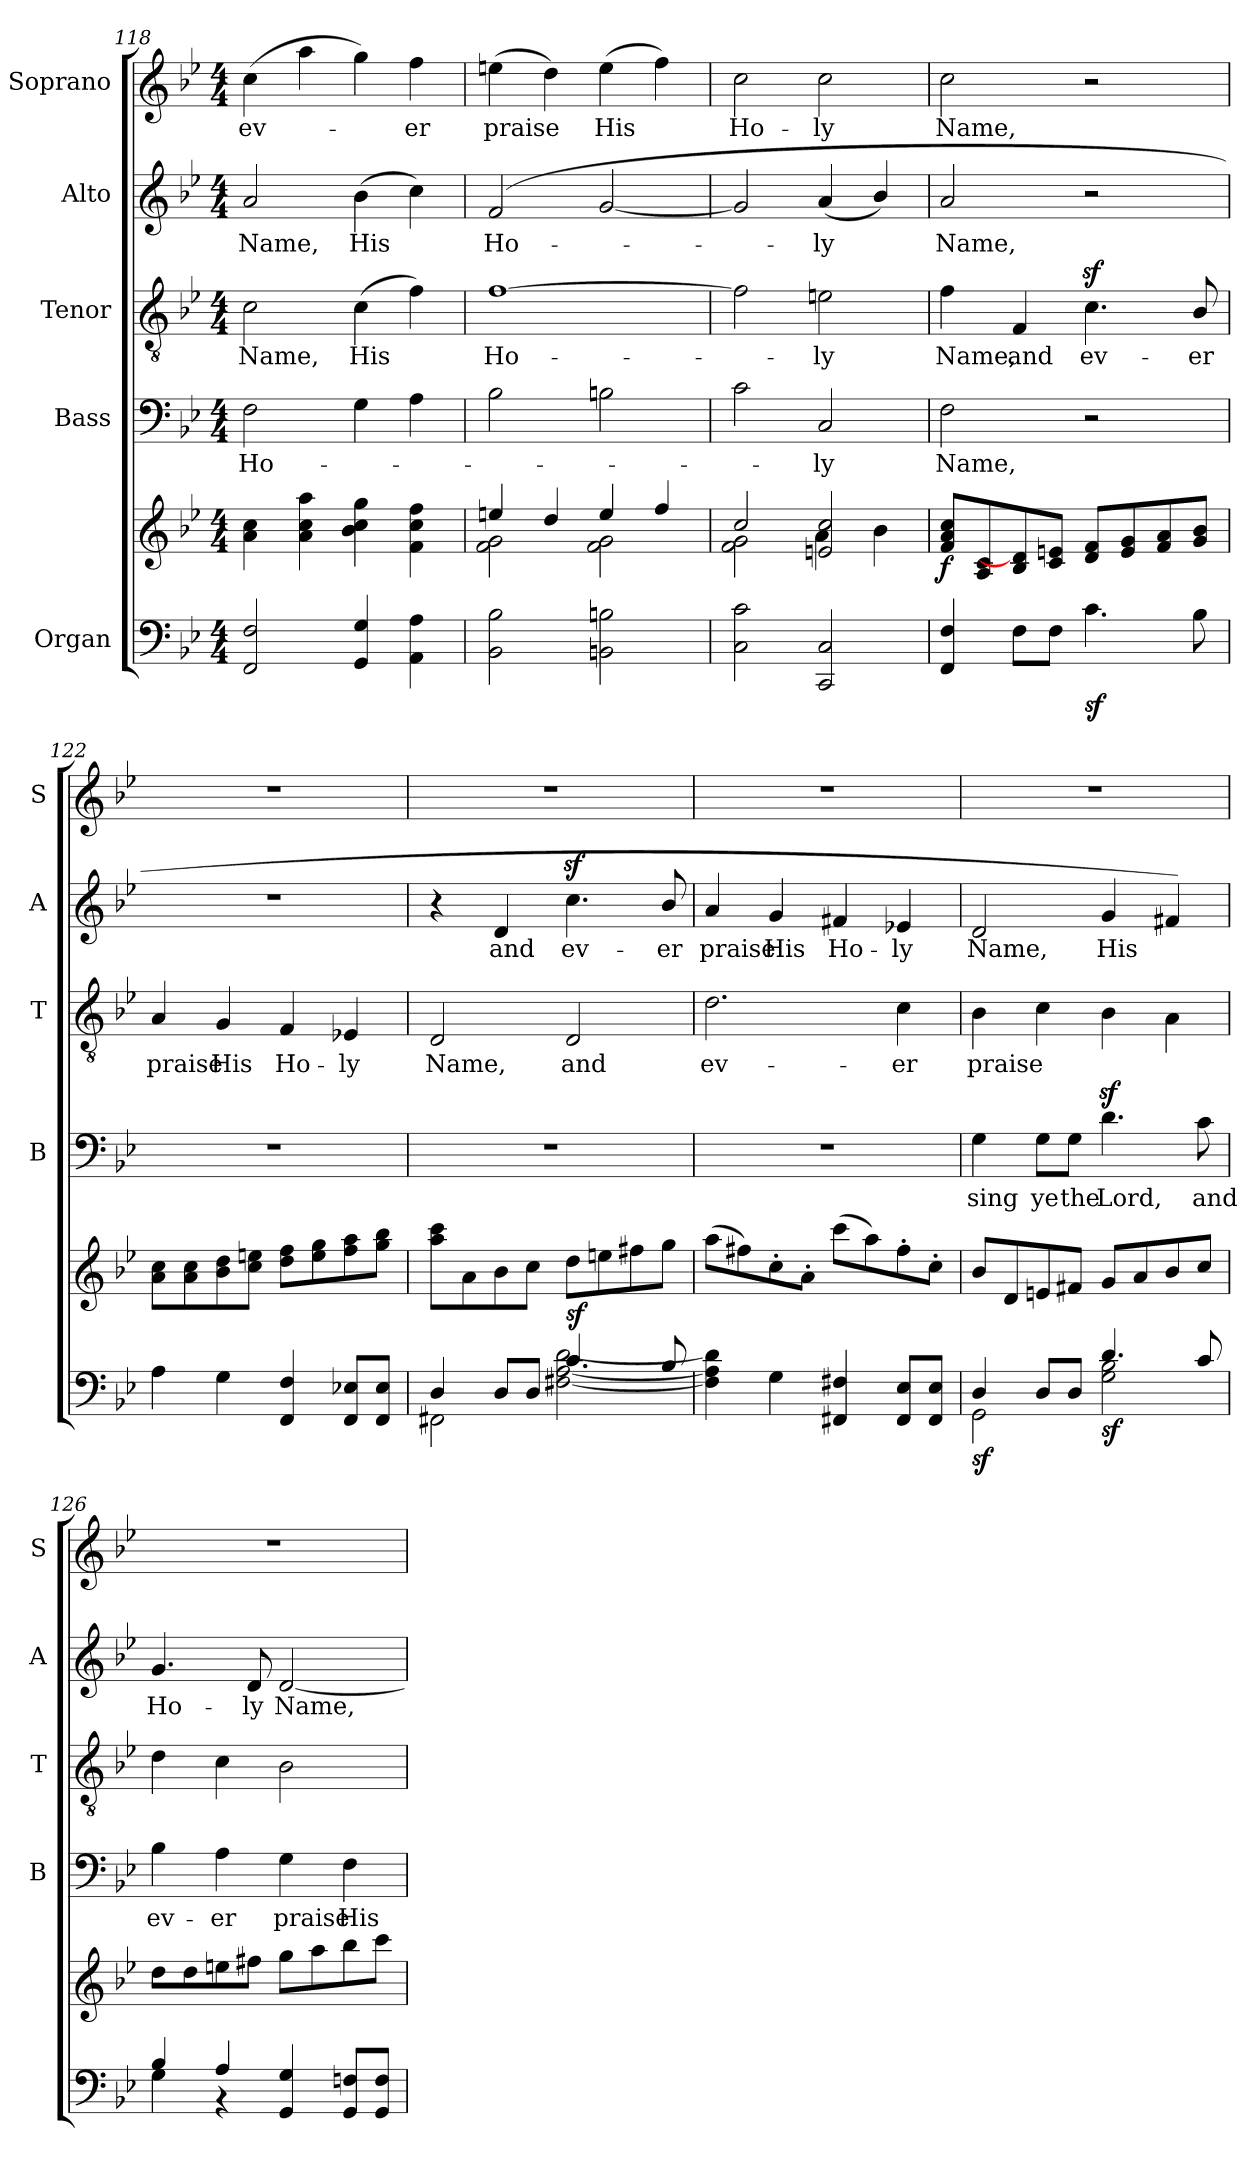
**kern	**kern	**dynam	**kern	**text	**kern	**text	**kern	**text	**kern	**text
*part5	*part5	*part5	*part4	*part4	*part3	*part3	*part2	*part2	*part1	*part1
*staff6	*staff5	*staff5/6	*staff4	*staff4	*staff3	*staff3	*staff2	*staff2	*staff1	*staff1
*I"Organ	*	*	*I"Bass	*	*I"Tenor	*	*I"Alto	*	*I"Soprano	*
*	*	*	*I'B	*	*I'T	*	*I'A	*	*I'S	*
*clefF4	*clefG2	*	*clefF4	*	*clefGv2	*	*clefG2	*	*clefG2	*
*k[b-e-]	*k[b-e-]	*	*k[b-e-]	*	*k[b-e-]	*	*k[b-e-]	*	*k[b-e-]	*
*B-:	*B-:	*	*B-:	*	*B-:	*	*B-:	*	*B-:	*
*M4/4	*M4/4	*	*M4/4	*	*M4/4	*	*M4/4	*	*M4/4	*
=118	=118	=118	=118	=118	=118	=118	=118	=118	=118	=118
*	*^	*	*	*	*	*	*	*	*	*
!	!	!	!	!	!LO:LY:b	!	!LO:LY:b	!	!LO:LY:b	!	!LO:LY:b
2FF/ 2F/	4a\ 4cc\	2ryy	.	2F\	Ho-	2c\	Name,	2a/	Name,	(>4cc\	ev-
.	4a\ 4cc\ 4aa\	.	.	.	.	.	.	.	.	4aa\	.
!	!	!	!	!	!	!	!LO:LY:b	!	!LO:LY:b	!	!
4GG/ 4G/	4b-\ 4cc\ 4gg\	2ryy	.	4G\	.	(>4c\	His	(>4b-\	His	4gg\)	.
!	!	!	!	!	!	!	!	!	!	!	!LO:LY:b
4AA\ 4A\	4f\ 4cc\ 4ff\	.	.	4A\	.	4f\)	.	4cc\)	.	4ff\	er
=119	=119	=119	=119	=119	=119	=119	=119	=119	=119	=119	=119
!	!	!	!	!	!	!	!LO:LY:b	!	!LO:LY:b	!	!LO:LY:b
2BB-\ 2B-\	4een/	2f\ 2g\	.	2B-\	.	[1f	Ho-	(<2f/	Ho-	(>4een\	praise
.	4dd/	.	.	.	.	.	.	.	.	4dd\)	.
!	!	!	!	!	!	!	!	!	!	!	!LO:LY:b
2BBn\ 2Bn\	4ee/	2f\ 2g\	.	2Bn\	.	.	.	[2g/	.	(>4ee\	His
.	4ff/	.	.	.	.	.	.	.	.	4ff\)	.
!!LO:PB:g=z
=120	=120	=120	=120	=120	=120	=120	=120	=120	=120	=120	=120
*^	*	*	*	*	*	*	*	*	*	*	*
!	!	!	!	!	!	!	!	!	!	!	!	!LO:LY:b
2C\ 2c\	1ryy	2cc/	2f\ 2g\	.	2c\	.	2f\]	.	2g/]	.	2cc\	Ho-
!	!	!	!	!	!	!LO:LY:b	!	!LO:LY:b	!	!LO:LY:b	!	!LO:LY:b
2CC/ 2C/	.	2en/ 2cc/	4a\	.	2C/	ly	2en\	ly	(<4a/	ly	2cc\	-ly
.	.	.	4b-\	.	.	.	.	.	4b-/)	.	.	.
=121	=121	=121	=121	=121	=121	=121	=121	=121	=121	=121	=121	=121
!	!	!	!	!LO:DY:b	!	!LO:LY:b	!	!LO:LY:b	!	!LO:LY:b	!	!LO:LY:b
4FF/ 4F/	1ryy	8f/ 8a/ 8cc/L	1ryy	f	2F\	Name,	4f\	Name,	2a/	Name,	2cc\	Name,
.	.	8A/ 8c/	.	.	.	.	.	.	.	.	.	.
!	!	!	!	!	!	!	!	!LO:LY:b	!	!	!	!
8F\L	.	8B-/ 8d/]	.	.	.	.	4F/	and	.	.	.	.
8F\J	.	8c/ 8en/J	.	.	.	.	.	.	.	.	.	.
!	!	!	!	!LO:DY:b=2	!	!	!	!LO:LY:b	!	!	!	!
4.c\	.	8d/ 8f/L	.	sf	2r	.	4.cz<\	ev-	2r	.	2r	.
.	.	8e/ 8g/	.	.	.	.	.	.	.	.	.	.
.	.	8f/ 8a/	.	.	.	.	.	.	.	.	.	.
!	!	!	!	!	!	!	!	!LO:LY:b	!	!	!	!
8B-\	.	8g/ 8b-/J	.	.	.	.	8B-/	-er	.	.	.	.
=122	=122	=122	=122	=122	=122	=122	=122	=122	=122	=122	=122	=122
!	!	!	!	!	!	!	!	!LO:LY:b	!	!	!	!
4A\	2ryy	8a\ 8cc\L	1ryy	.	1r	.	4A/	praise	1r	.	1r	.
.	.	8a\ 8cc\	.	.	.	.	.	.	.	.	.	.
!	!	!	!	!	!	!	!	!LO:LY:b	!	!	!	!
4G\	.	8b-\ 8dd\	.	.	.	.	4G/	His	.	.	.	.
.	.	8cc\ 8een\J	.	.	.	.	.	.	.	.	.	.
!	!	!	!	!	!	!	!	!LO:LY:b	!	!	!	!
4FF/ 4F/	2ryy	8dd\ 8ff\L	.	.	.	.	4F/	Ho-	.	.	.	.
.	.	8ee\ 8gg\	.	.	.	.	.	.	.	.	.	.
!	!	!	!	!	!	!	!	!LO:LY:b	!	!	!	!
8FF/ 8E-X/L	.	8ff\ 8aa\	.	.	.	.	4E-X/	-ly	.	.	.	.
8FF/ 8E-/J	.	8gg\ 8bb-\J	.	.	.	.	.	.	.	.	.	.
=123	=123	=123	=123	=123	=123	=123	=123	=123	=123	=123	=123	=123
!	!	!	!	!	!	!	!	!LO:LY:b	!	!	!	!
4D/	2FF#X\	8aa\ 8ccc\L	1ryy	.	1r	.	2D/	Name,	4r	.	1r	.
.	.	8a\	.	.	.	.	.	.	.	.	.	.
!	!	!	!	!	!	!	!	!	!	!LO:LY:b	!	!
8D/L	.	8b-\	.	.	.	.	.	.	4d/	and	.	.
8D/J	.	8cc\J	.	.	.	.	.	.	.	.	.	.
!	!	!	!	!LO:DY:b	!	!	!	!LO:LY:b	!	!LO:LY:b	!	!
4.c/	[2F#X\ [2A\ [2d\	8dd\L	.	sf	.	.	2D/	and	4.ccz<\	ev-	.	.
.	.	8een\	.	.	.	.	.	.	.	.	.	.
.	.	8ff#X\	.	.	.	.	.	.	.	.	.	.
!	!	!	!	!	!	!	!	!	!	!LO:LY:b	!	!
8B-/	.	8gg\J	.	.	.	.	.	.	8b-/	-er	.	.
=124	=124	=124	=124	=124	=124	=124	=124	=124	=124	=124	=124	=124
!	!	!	!	!	!	!	!	!LO:LY:b	!	!LO:LY:b	!	!
4ryy	4F#\] 4A\] 4d\]	(>8aa\L	1ryy	.	1r	.	2.d\	ev-	4a/	praise	1r	.
.	.	8ff#X\)	.	.	.	.	.	.	.	.	.	.
!	!	!	!	!	!	!	!	!	!	!LO:LY:b	!	!
4G\	4ryy	8cc'\	.	.	.	.	.	.	4g/	His	.	.
.	.	8a'\J	.	.	.	.	.	.	.	.	.	.
!	!	!	!	!	!	!	!	!	!	!LO:LY:b	!	!
4FF#X/ 4F#X/	2ryy	(>8ccc\L	.	.	.	.	.	.	4f#X/	Ho-	.	.
.	.	8aa\)	.	.	.	.	.	.	.	.	.	.
!	!	!	!	!	!	!	!	!LO:LY:b	!	!LO:LY:b	!	!
8FF#/ 8E-i/L	.	8ff#'\	.	.	.	.	4c\	-er	4e-X/	-ly	.	.
8FF#/ 8E-/J	.	8cc'\J	.	.	.	.	.	.	.	.	.	.
!!LO:LB:g=z
=125	=125	=125	=125	=125	=125	=125	=125	=125	=125	=125	=125	=125
!	!	!	!	!LO:DY:b=2	!	!LO:LY:b	!	!LO:LY:b	!	!LO:LY:b	!	!
4D/	2GG\	8b-/L	1ryy	sf	4G\	sing	4B-\	praise	2d/	Name,	1r	.
.	.	8d/	.	.	.	.	.	.	.	.	.	.
!	!	!	!	!	!	!LO:LY:b	!	!	!	!	!	!
8D/L	.	8en/	.	.	8G\L	ye	4c\	.	.	.	.	.
!	!	!	!	!	!	!LO:LY:b	!	!	!	!	!	!
8D/J	.	8f#X/J	.	.	8G\J	the	.	.	.	.	.	.
!	!	!	!	!LO:DY:b=2	!	!LO:LY:b	!	!	!	!LO:LY:b	!	!
4.d/	2G\ 2B-\	8g/L	.	sf	4.dz<\	Lord,	4B-\	.	4g/	His	.	.
.	.	8a/	.	.	.	.	.	.	.	.	.	.
.	.	8b-/	.	.	.	.	4A\	.	4f#X/)	.	.	.
!	!	!	!	!	!	!LO:LY:b	!	!	!	!	!	!
8c/	.	8cc/J	.	.	8c\	and	.	.	.	.	.	.
=126	=126	=126	=126	=126	=126	=126	=126	=126	=126	=126	=126	=126
!	!	!	!	!	!	!LO:LY:b	!	!	!	!LO:LY:b	!	!
4B-/	4G\	8dd\L	1ryy	.	4B-\	ev-	4d\	.	4.g/	Ho-	1r	.
.	.	8dd\	.	.	.	.	.	.	.	.	.	.
!	!	!	!	!	!	!LO:LY:b	!	!	!	!	!	!
4A/	4r	8een\	.	.	4A\	-er	4c\	.	.	.	.	.
!	!	!	!	!	!	!	!	!	!	!LO:LY:b	!	!
.	.	8ff#X\J	.	.	.	.	.	.	8d/	-ly	.	.
!	!	!	!	!	!	!LO:LY:b	!	!	!	!LO:LY:b	!	!
4GG/ 4G/	2ryy	8gg\L	.	.	4G\	praise	2B-\	.	[2d/	Name,	.	.
.	.	8aa\	.	.	.	.	.	.	.	.	.	.
!	!	!	!	!	!	!LO:LY:b	!	!	!	!	!	!
8GG/ 8Fni/L	.	8bb-\	.	.	4F\	His	.	.	.	.	.	.
8GG/ 8F/J	.	8ccc\J	.	.	.	.	.	.	.	.	.	.
*v	*v	*	*	*	*	*	*	*	*	*	*	*
*	*v	*v	*	*	*	*	*	*	*	*	*
=	=	=	=	=	=	=	=	=	=	=
*-	*-	*-	*-	*-	*-	*-	*-	*-	*-	*-
